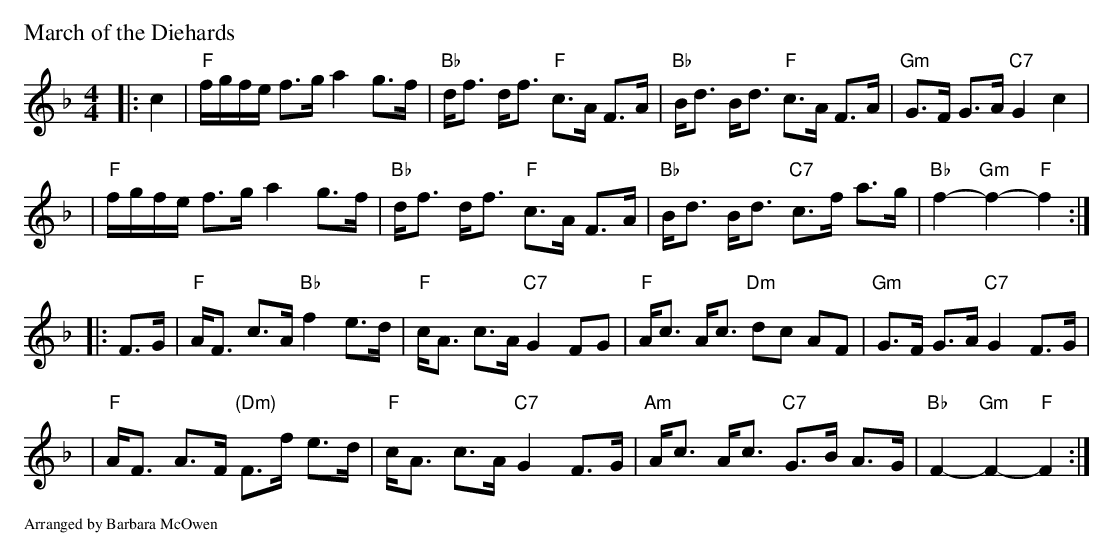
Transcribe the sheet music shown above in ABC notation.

X:1
P: March of the Diehards
M: 4/4
L: 1/8
K: F
|: c2 \
| "F"f/g/f/e/ f>g a2 g>f | "Bb"d<f d<f "F"c>A F>A \
| "Bb"B<d B<d "F"c>A F>A | "Gm"G>F G>A "C7"G2 c2 |
| "F"f/g/f/e/ f>g a2 g>f | "Bb"d<f d<f "F"c>A F>A \
| "Bb"B<d B<d "C7"c>f a>g | "Bb"f2- "Gm"f2- "F"f2 :|
|: F>G \
| "F"A<F c>A "Bb"f2 e>d | "F"c<A c>A "C7"G2 FG \
| "F"A<c A<c "Dm"dc AF | "Gm"G>F G>A "C7"G2 F>G |
| "F"A<F A>F "(Dm)"F>f e>d | "F"c<A c>A "C7"G2 F>G \
| "Am"A<c A<c "C7"G>B A>G | "Bb"F2- "Gm"F2- "F"F2 :|
